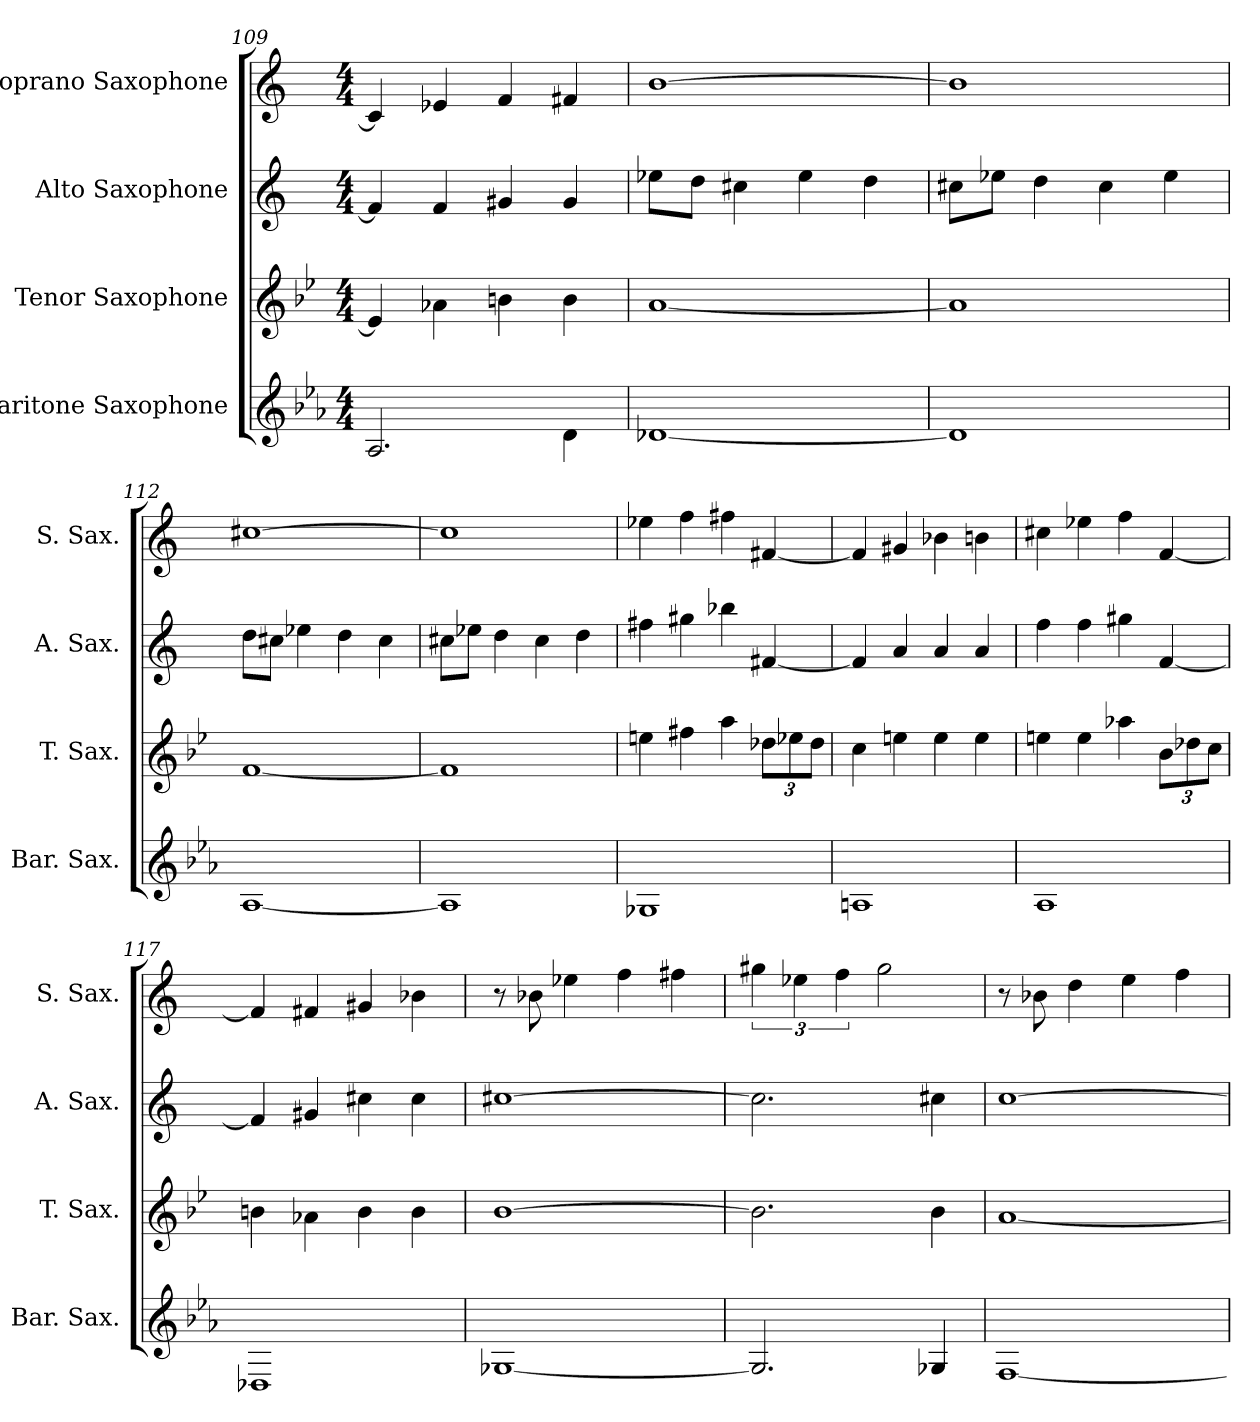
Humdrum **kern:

**kern	**kern	**kern	**kern
*part4	*part3	*part2	*part1
*staff4	*staff3	*staff2	*staff1
*I"Baritone Saxophone	*I"Tenor Saxophone	*I"Alto Saxophone	*I"Soprano Saxophone
*I'Bar. Sax.	*I'T. Sax.	*I'A. Sax.	*I'S. Sax.
*clefG2	*clefG2	*clefG2	*clefG2
*ITrd12c21	*ITrd8c14	*ITrd5c9	*ITrd1c2
*k[b-e-a-]	*k[b-e-]	*k[b-e-a-]	*k[b-e-]
*M4/4	*M4/4	*M4/4	*M4/4
=109	=109	=109	=109
2.AA-/	4E/]	4A-/]	4B/]
.	4A-X\	4A-/	4d-X/
.	4Bn\	4Bn/	4e-/
4D\	4B\	4B/	4en/
=110	=110	=110	=110
[1D-X	[1A	8g-X\L	[1a
.	.	8f\J	.
.	.	4en\	.
.	.	4g-\	.
.	.	4f\	.
=111	=111	=111	=111
*	*	*	*MM105
1D-]	1A]	8en\L	1a]
.	.	8g-X\J	.
.	.	4f\	.
.	.	4e\	.
.	.	4g-\	.
=112	=112	=112	=112
*	*	*	*MM115
[1AA-	[1F	8f\L	[1bn
.	.	8en\J	.
.	.	4g-X\	.
.	.	4f\	.
.	.	4e\	.
=113	=113	=113	=113
*	*	*	*MM105
*	*	*	*^
1AA-]	1F]	8en\L	1b]	2ryy
.	.	8g-X\J	.	.
.	.	4f\	.	.
*	*	*	*MM95	*
.	.	4e\	.	2ryy
.	.	4f\	.	.
*	*	*	*v	*v
!!LO:PB:g=z
=114	=114	=114	=114
*	*	*	*MM102
1GG-X	4en\	4an\	4dd-X\
.	4f#X\	4bn\	4ee-\
.	4a\	4dd-X\	4een\
*	*Xbrackettup	*	*
.	12d-X\L	[4An/	[4en/
.	12e-X\	.	.
.	12d-\J	.	.
=115	=115	=115	=115
1AAn	4c\	4A/]	4e/]
.	4en\	4c/	4f#X/
.	4e\	4c/	4a-X\
.	4e\	4c/	4an\
=116	=116	=116	=116
*	*	*	*MM96
1AA-	4en\	4a-\	4bn\
.	4e\	4a-\	4dd-X\
.	4a-X\	4bn\	4ee-\
.	12B-\L	[4A-/	[4e-/
.	12d-X\	.	.
.	12c\J	.	.
=117	=117	=117	=117
1DD-X	4Bn\	4A-/]	4e-/]
.	4A-X\	4Bn/	4en/
.	4B\	4en\	4f#X/
.	4B\	4e\	4a-X\
=118	=118	=118	=118
*	*	*	*MM84
[1GG-X	[1B-	[1en	8r
.	.	.	8a-X\
.	.	.	4dd-X\
.	.	.	4ee-\
.	.	.	4een\
!!LO:LB:g=z
=119	=119	=119	=119
2.GG-/]	2.B-\]	2.e\]	6ff#X\
.	.	.	6dd-X\
.	.	.	6ee-\
.	.	.	2ff#\
4GG-X/	4B-\	4en\	.
=120	=120	=120	=120
[1FF	[1A	[1e-	8r
.	.	.	8a-X\
.	.	.	4cc\
.	.	.	4dd\
.	.	.	4ee-\
=	=	=	=
*-	*-	*-	*-
